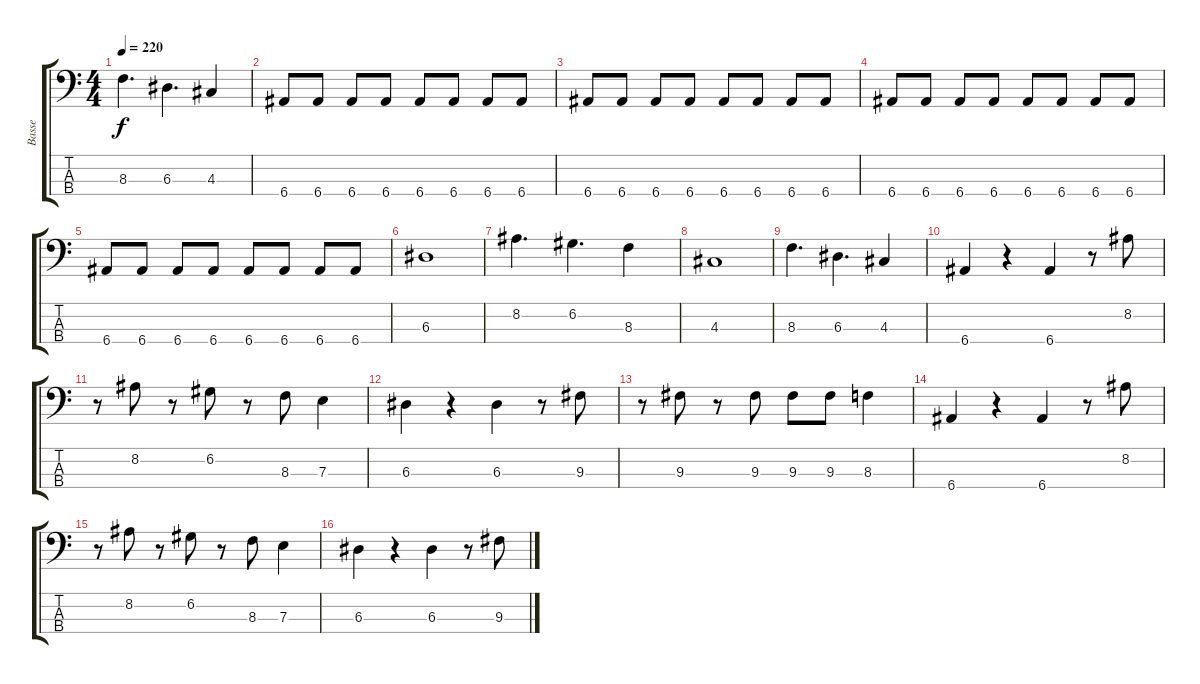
\track ("Basse" "Basse") {instrument electricbassfinger}
\staff {score tabs}
\tuning (G2 D2 A1 E1) {hide}
\ts (4 4)
\tempo 220
\clef f4
\ks c
8.3.4{d dy f} 6.3.4{d} 4.3.4 |
6.4.8 6.4.8 6.4.8 6.4.8 6.4.8 6.4.8 6.4.8 6.4.8 |
6.4.8 6.4.8 6.4.8 6.4.8 6.4.8 6.4.8 6.4.8 6.4.8 |
6.4.8 6.4.8 6.4.8 6.4.8 6.4.8 6.4.8 6.4.8 6.4.8 |
6.4.8 6.4.8 6.4.8 6.4.8 6.4.8 6.4.8 6.4.8 6.4.8 |
6.3.1 |
8.2.4{d} 6.2.4{d} 8.3.4 |
4.3.1 |
8.3.4{d} 6.3.4{d} 4.3.4 |
6.4.4 r.4 6.4.4 r.8 8.2.8 |
r.8 8.2.8 r.8 6.2.8 r.8 8.3.8 7.3.4 |
6.3.4 r.4 6.3.4 r.8 9.3.8 |
r.8 9.3.8 r.8 9.3.8 9.3.8 9.3.8 8.3.4 |
6.4.4 r.4 6.4.4 r.8 8.2.8 |
r.8 8.2.8 r.8 6.2.8 r.8 8.3.8 7.3.4 |
6.3.4 r.4 6.3.4 r.8 9.3.8
